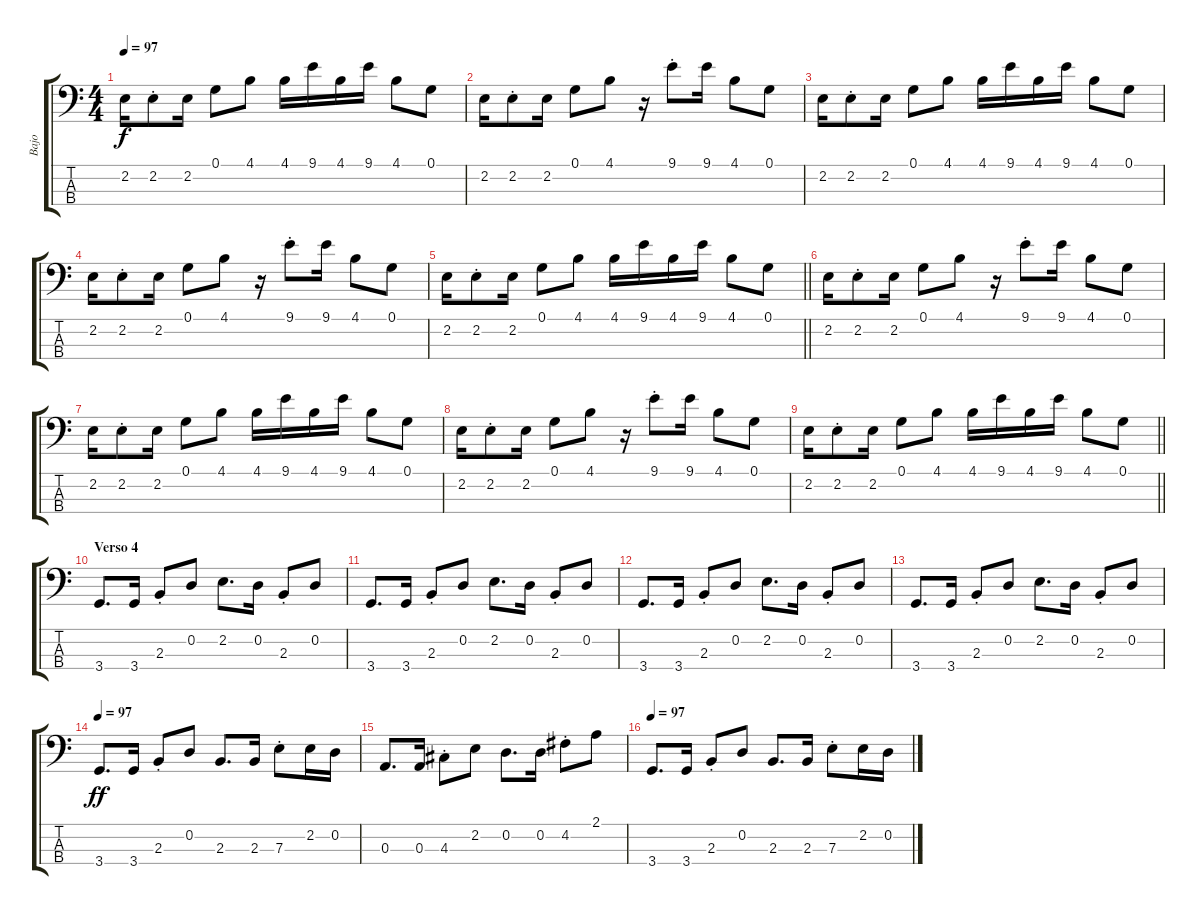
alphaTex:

\track ("Bajo" "Bajo") {instrument electricbassfinger}
\staff {score tabs}
\tuning (G2 D2 A1 E1) {hide}
\ts (4 4)
\tempo 97
\clef f4
\ks c
2.2.16{dy f} 2.2{st}.8 2.2.16 0.1.8 4.1.8 4.1.16 9.1.16 4.1.16 9.1.16 4.1.8 0.1.8 |
2.2.16 2.2{st}.8 2.2.16 0.1.8 4.1.8 r.16 9.1{st}.8 9.1.16 4.1.8 0.1.8 |
2.2.16 2.2{st}.8 2.2.16 0.1.8 4.1.8 4.1.16 9.1.16 4.1.16 9.1.16 4.1.8 0.1.8 |
2.2.16 2.2{st}.8 2.2.16 0.1.8 4.1.8 r.16 9.1{st}.8 9.1.16 4.1.8 0.1.8 |
\barLineRight lightlight
2.2.16 2.2{st}.8 2.2.16 0.1.8 4.1.8 4.1.16 9.1.16 4.1.16 9.1.16 4.1.8 0.1.8 |
2.2.16 2.2{st}.8 2.2.16 0.1.8 4.1.8 r.16 9.1{st}.8 9.1.16 4.1.8 0.1.8 |
2.2.16 2.2{st}.8 2.2.16 0.1.8 4.1.8 4.1.16 9.1.16 4.1.16 9.1.16 4.1.8 0.1.8 |
2.2.16 2.2{st}.8 2.2.16 0.1.8 4.1.8 r.16 9.1{st}.8 9.1.16 4.1.8 0.1.8 |
\barLineRight lightlight
2.2.16 2.2{st}.8 2.2.16 0.1.8 4.1.8 4.1.16 9.1.16 4.1.16 9.1.16 4.1.8 0.1.8 |
\section ("" "Verso 4")
3.4.8{d} 3.4.16 2.3{st}.8 0.2.8 2.2.8{d} 0.2.16 2.3{st}.8 0.2.8 |
3.4.8{d} 3.4.16 2.3{st}.8 0.2.8 2.2.8{d} 0.2.16 2.3{st}.8 0.2.8 |
3.4.8{d} 3.4.16 2.3{st}.8 0.2.8 2.2.8{d} 0.2.16 2.3{st}.8 0.2.8 |
3.4.8{d} 3.4.16 2.3{st}.8 0.2.8 2.2.8{d} 0.2.16 2.3{st}.8 0.2.8 |
\tempo 97
3.4.8{d dy ff} 3.4.16 2.3{st}.8 0.2.8 2.3.8{d} 2.3.16 7.3{st}.8 2.2.16 0.2.16 |
0.3.8{d} 0.3.16 4.3{st}.8 2.2.8 0.2.8{d} 0.2.16 4.2{st}.8 2.1.8 |
\tempo 97
3.4.8{d} 3.4.16 2.3{st}.8 0.2.8 2.3.8{d} 2.3.16 7.3{st}.8 2.2.16 0.2.16
